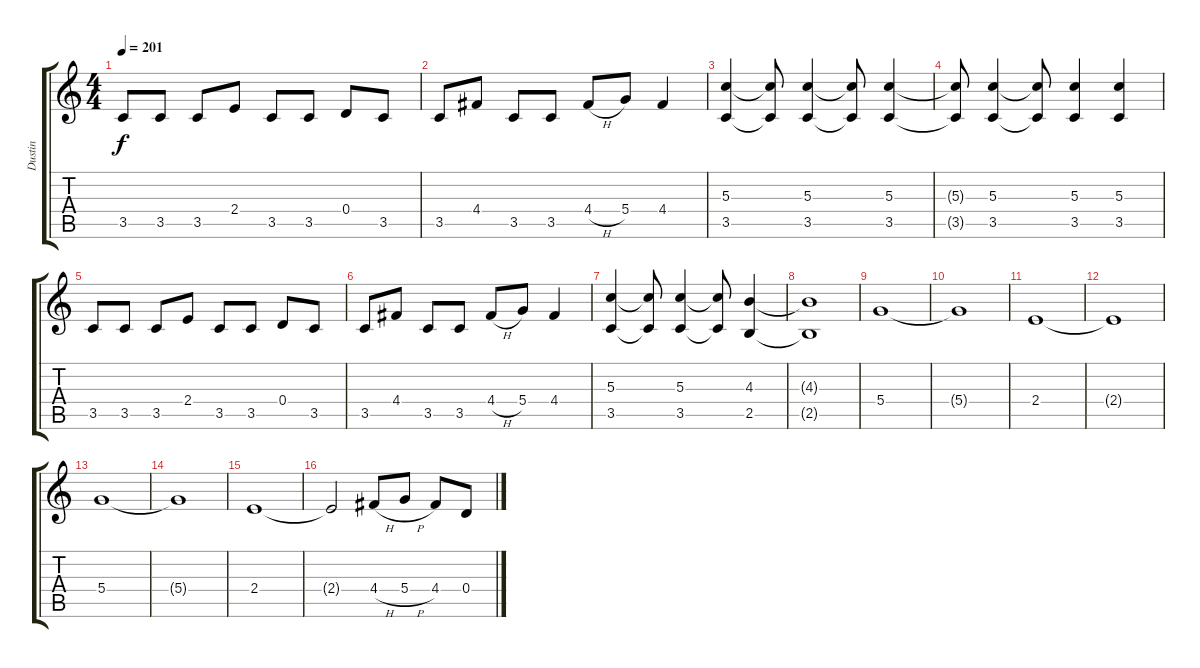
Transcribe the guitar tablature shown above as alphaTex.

\track ("Dustin" "Dustin") {instrument overdrivenguitar}
\staff {score tabs}
\tuning (E4 B3 G3 D3 A2 E2) {hide}
\ts (4 4)
\tempo 201
\clef g2
\ks c
3.5.8{dy f} 3.5.8 3.5.8 2.4.8 3.5.8 3.5.8 0.4.8 3.5.8 |
3.5.8 4.4.8 3.5.8 3.5.8 4.4{h}.8 5.4.8 4.4.4 |
(5.3 3.5).4 (5.3{t} 3.5{t}).8 (5.3 3.5).4 (5.3{t} 3.5{t}).8 (5.3 3.5).4 |
(5.3{t} 3.5{t}).8 (5.3 3.5).4 (5.3{t} 3.5{t}).8 (5.3 3.5).4 (5.3 3.5).4 |
3.5.8 3.5.8 3.5.8 2.4.8 3.5.8 3.5.8 0.4.8 3.5.8 |
3.5.8 4.4.8 3.5.8 3.5.8 4.4{h}.8 5.4.8 4.4.4 |
(5.3 3.5).4 (5.3{t} 3.5{t}).8 (5.3 3.5).4 (5.3{t} 3.5{t}).8 (4.3 2.5).4 |
(4.3{t} 2.5{t}).1 |
5.4.1 |
5.4{t}.1 |
2.4.1 |
2.4{t}.1 |
5.4.1 |
5.4{t}.1 |
2.4.1 |
2.4{t}.2 4.4{h}.8 5.4{h}.8 4.4.8 0.4.8
